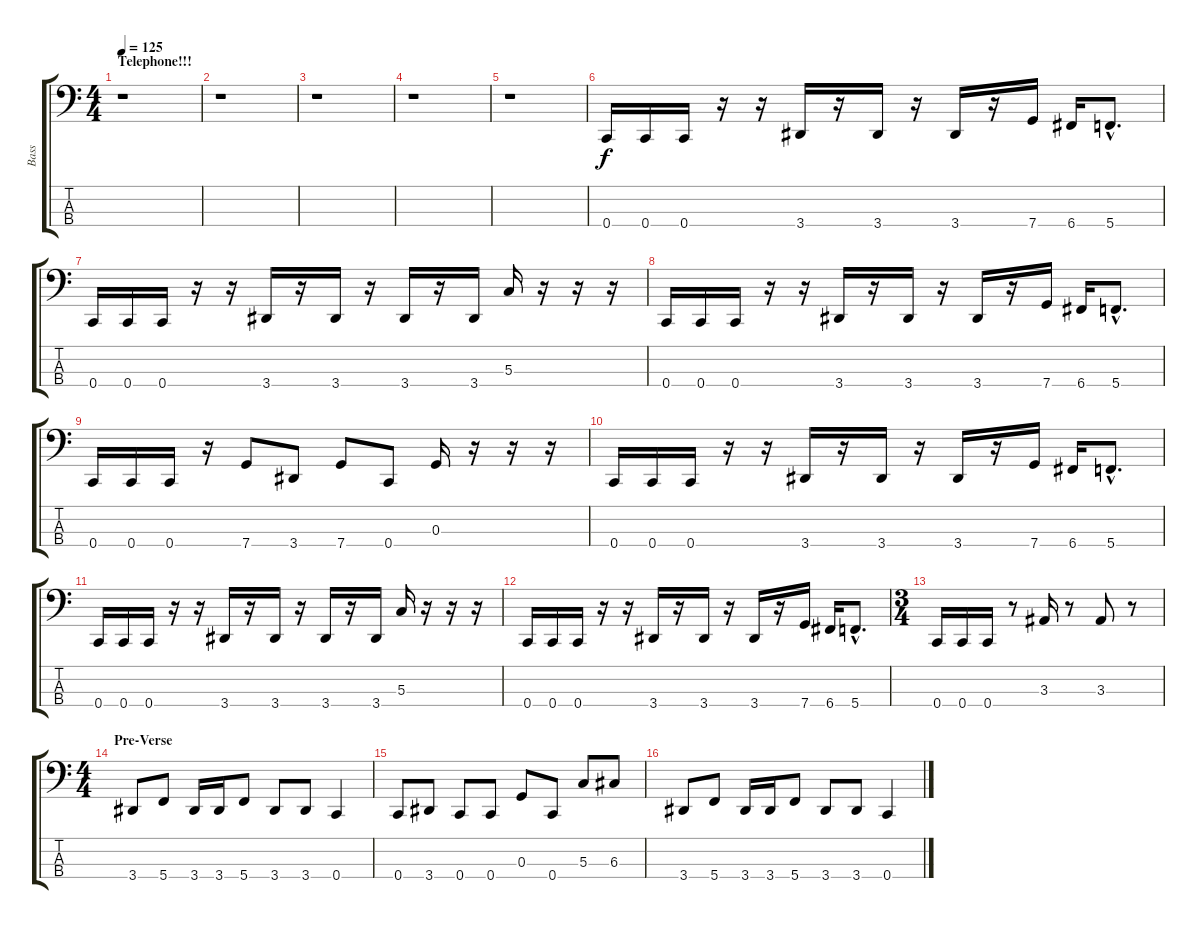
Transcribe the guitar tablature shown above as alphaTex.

\track ("Bass" "Bass") {instrument electricbasspick}
\staff {score tabs}
\tuning (F2 C2 G1 C1) {hide}
\ts (4 4)
\section ("" "Telephone!!!")
\tempo 125
\clef f4
\ks c
r.1{dy f instrument electricbasspick} |
r.1 |
r.1 |
r.1 |
r.1 |
0.4.16 0.4.16 0.4.16 r.16 r.16 3.4.16 r.16 3.4.16 r.16 3.4.16 r.16 7.4.16 6.4.16 5.4{hac}.8{d} |
0.4.16 0.4.16 0.4.16 r.16 r.16 3.4.16 r.16 3.4.16 r.16 3.4.16 r.16 3.4.16 5.3.16 r.16 r.16 r.16 |
0.4.16 0.4.16 0.4.16 r.16 r.16 3.4.16 r.16 3.4.16 r.16 3.4.16 r.16 7.4.16 6.4.16 5.4{hac}.8{d} |
0.4.16 0.4.16 0.4.16 r.16 7.4.8 3.4.8 7.4.8 0.4.8 0.3.16 r.16 r.16 r.16 |
0.4.16 0.4.16 0.4.16 r.16 r.16 3.4.16 r.16 3.4.16 r.16 3.4.16 r.16 7.4.16 6.4.16 5.4{hac}.8{d} |
0.4.16 0.4.16 0.4.16 r.16 r.16 3.4.16 r.16 3.4.16 r.16 3.4.16 r.16 3.4.16 5.3.16 r.16 r.16 r.16 |
0.4.16 0.4.16 0.4.16 r.16 r.16 3.4.16 r.16 3.4.16 r.16 3.4.16 r.16 7.4.16 6.4.16 5.4{hac}.8{d} |
\ts (3 4)
0.4.16 0.4.16 0.4.16 r.8 3.3.16 r.8 3.3.8 r.8 |
\ts (4 4)
\section ("" "Pre-Verse")
3.4.8 5.4.8 3.4.16 3.4.16 5.4.8 3.4.8 3.4.8 0.4.4 |
0.4.8 3.4.8 0.4.8 0.4.8 0.3.8 0.4.8 5.3.8 6.3.8 |
3.4.8 5.4.8 3.4.16 3.4.16 5.4.8 3.4.8 3.4.8 0.4.4
